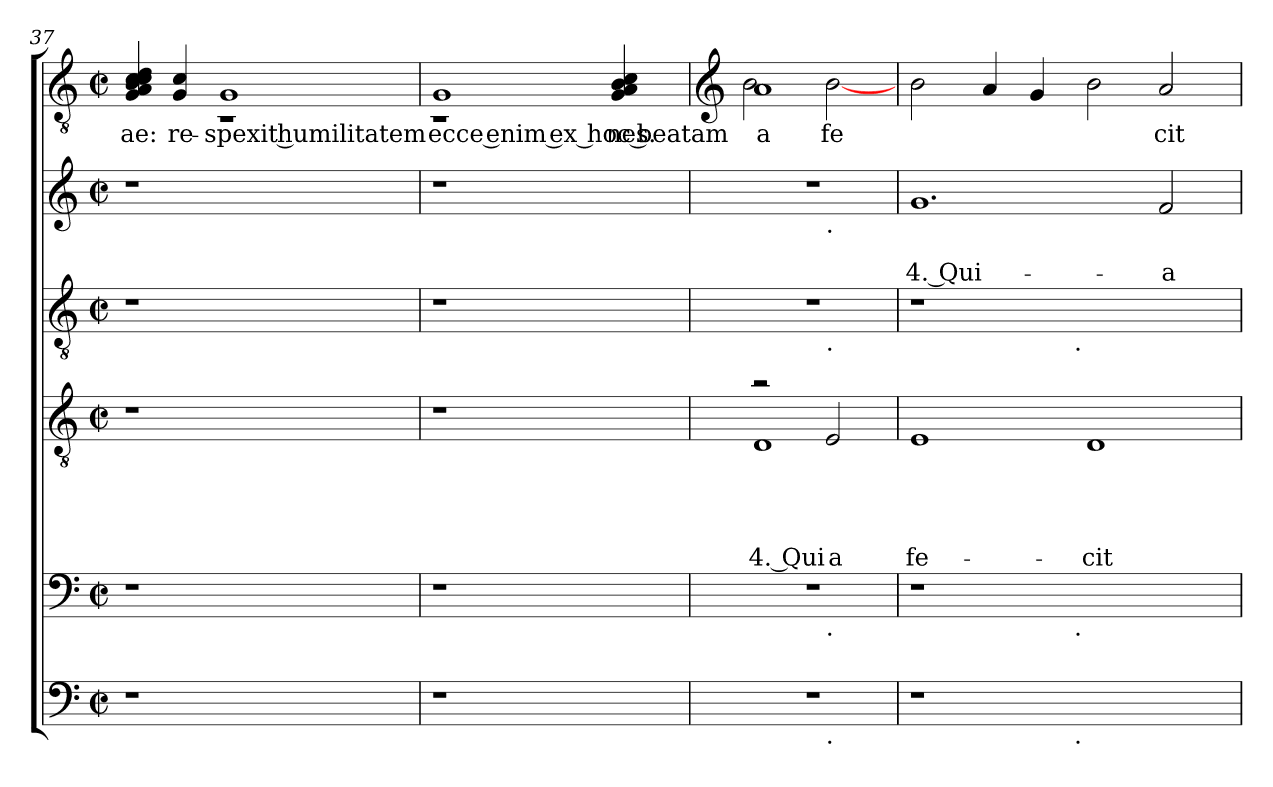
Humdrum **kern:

**kern	**kern	**kern	**text	**text	**text	**text	**text	**kern	**kern	**text	**text	**kern	**text
*part6	*part5	*part4	*part4	*part4	*part4	*part4	*part4	*part3	*part2	*part2	*part2	*part1	*part1
*staff6	*staff5	*staff4	*staff4	*staff4	*staff4	*staff4	*staff4	*staff3	*staff2	*staff2	*staff2	*staff1	*staff1
!!LO:LB:g=z
*clefF4	*clefF4	*clefGv2	*	*	*	*	*	*clefGv2	*clefG2	*	*	*clefGv2	*
*k[]	*k[]	*k[]	*	*	*	*	*	*k[]	*k[]	*	*	*k[]	*
*C:	*C:	*C:	*	*	*	*	*	*C:	*C:	*	*	*C:	*
*M2/2	*M2/2	*M2/2	*	*	*	*	*	*M2/2	*M2/2	*	*	*M2/2	*
*met(c|)	*met(c|)	*met(c|)	*	*	*	*	*	*met(c|)	*met(c|)	*	*	*met(c|)	*
=37	=37	=37	=37	=37	=37	=37	=37	=37	=37	=37	=37	=37	=37
!	!	!	!	!	!	!	!	!	!	!	!	!LO:N:n=1:head=solid	!
!	!	!	!	!	!	!	!	!	!	!	!	!LO:N:n=2:head=solid	!
!	!	!	!	!	!	!	!	!	!	!	!	!LO:N:n=3:head=solid	!
!	!	!	!	!	!	!	!	!	!	!	!	!LO:N:n=4:head=solid	!
!	!	!	!	!	!	!	!	!	!	!	!	!LO:N:n=5:head=solid	!
!	!	!	!	!	!	!	!	!	!	!	!	!LO:N:n=6:head=solid	!LO:LY:b:rj
*	*	*	*	*	*	*	*	*	*	*	*	*^	*
1r	1r	1r	.	.	.	.	.	1r	1r	.	.	4G/ 4A/ 4B/ 4c/ 4c/ 4d/	2ryy	-ae:
!	!	!	!	!	!	!	!	!	!	!	!	!LO:N:n=1:head=solid	!	!
!	!	!	!	!	!	!	!	!	!	!	!	!LO:N:n=2:head=solid	!	!LO:LY:b
.	.	.	.	.	.	.	.	.	.	.	.	4G/ 4c/	.	re-
!	!	!	!	!	!	!	!	!	!	!	!	!	!	!LO:LY:b
.	.	.	.	.	.	.	.	.	.	.	.	1G	1rC	-spexit humilitatem
2ryy	2ryy	2ryy	.	.	.	.	.	2ryy	2ryy	.	.	.	.	.
=38	=38	=38	=38	=38	=38	=38	=38	=38	=38	=38	=38	=38	=38	=38
!	!	!	!	!	!	!	!	!	!	!	!	!	!	!LO:LY:b
1r	1r	1r	.	.	.	.	.	1r	1r	.	.	1G	1rC	ecce enim ex hoc beatam
!	!	!	!	!	!	!	!	!	!	!	!	!	!LO:N:n=1:head=solid	!
!	!	!	!	!	!	!	!	!	!	!	!	!	!LO:N:n=2:head=solid	!
!	!	!	!	!	!	!	!	!	!	!	!	!	!LO:N:n=3:head=solid	!
!	!	!	!	!	!	!	!	!	!	!	!	!	!LO:N:n=4:head=solid	!LO:LY:b:rj
4ryy	4ryy	4ryy	.	.	.	.	.	4ryy	4ryy	.	.	4ryy	4G/ 4A/ 4B/ 4c/	-nes.
!!LO:PB:g=z	!!
=39	=39	=39	=39	=39	=39	=39	=39	=39	=39	=39	=39	=39	=39	=39
*	*	*	*	*	*	*	*	*	*	*	*	*clefG2	*	*
*	*	*^	*	*	*	*	*	*	*	*	*	*	*	*
!	!	!	!	!	!	!	!	!LO:LY:b:rj	!	!	!	!	!	!	!LO:LY:b:rj
!	!	!	!	!	!	!	!	!	!	!	!	!	!	!	!LO:LY:b
*^	*^	*	*	*	*	*	*	*	*^	*^	*	*	*	*	*
1r	2ryy	1r	2ryy	2ra	1D	.	.	.	.	4. Qui-	1r	2ryy	1r	2ryy	.	.	1a	2b\	-a
!	!	!	!	!	!	!	!	!	!	!	!	!	!	!LO:TX:b:t=.	!	!	!	!	!
!	!	!	!	!	!	!	!	!	!	!	!	!LO:TX:b:t=.	!	!	!	!	!	!	!
!	!	!	!LO:TX:b:t=.	!	!	!	!	!	!	!	!	!	!	!	!	!	!	!	!
!	!LO:TX:b:t=.	!	!	!	!	!	!	!	!	!	!	!	!	!	!	!	!	!	!
!	!	!	!	!	!	!	!	!	!	!LO:LY:b	!	!	!	!	!	!	!	!	!LO:LY:b
.	2ryy	.	2ryy	2E/	.	.	.	.	.	a	.	2ryy	.	2ryy	.	.	.	[>2b\	fe-
*	*	*	*	*v	*v	*	*	*	*	*	*	*	*	*	*	*	*	*	*
=40	=40	=40	=40	=40	=40	=40	=40	=40	=40	=40	=40	=40	=40	=40	=40	=40	=40	=40
!	!	!	!	!	!	!	!	!	!LO:LY:b	!	!	!	!	!	!LO:LY:b:rj	!	!	!
*	*	*	*	*	*	*	*	*	*	*	*	*v	*v	*	*	*	*	*
*	*	*	*	*	*	*	*	*	*	*	*	*	*	*	*v	*v	*
1r	2ryy	1r	2ryy	1E	.	.	.	.	-fe-	1r	2ryy	1.g	.	4. Qui-	2b\	.
.	4...ryy	.	4...ryy	.	.	.	.	.	.	.	4...ryy	.	.	.	4a/	.
.	.	.	.	.	.	.	.	.	.	.	.	.	.	.	4g/	.
!	!	!	!	!	!	!	!	!	!	!	!LO:TX:b:t=.	!	!	!	!	!
!	!	!	!LO:TX:b:t=.	!	!	!	!	!	!	!	!	!	!	!	!	!
!	!LO:TX:b:t=.	!	!	!	!	!	!	!	!	!	!	!	!	!	!	!
.	1ryy	.	1ryy	.	.	.	.	.	.	.	1ryy	.	.	.	.	.
!	!	!	!	!	!	!	!	!	!LO:LY:b	!	!	!	!	!	!	!
1ryy	.	1ryy	.	1D	.	.	.	.	-cit	1ryy	.	.	.	.	2b\	.
!	!	!	!	!	!	!	!	!	!	!	!	!	!	!LO:LY:b	!	!LO:LY:b
.	.	.	.	.	.	.	.	.	.	.	.	2f/	.	-a	2a/	-cit
.	32ryy	.	32ryy	.	.	.	.	.	.	.	32ryy	.	.	.	.	.
*v	*v	*	*	*	*	*	*	*	*	*v	*v	*	*	*	*	*
*	*v	*v	*	*	*	*	*	*	*	*	*	*	*	*
=	=	=	=	=	=	=	=	=	=	=	=	=	=
*-	*-	*-	*-	*-	*-	*-	*-	*-	*-	*-	*-	*-	*-
